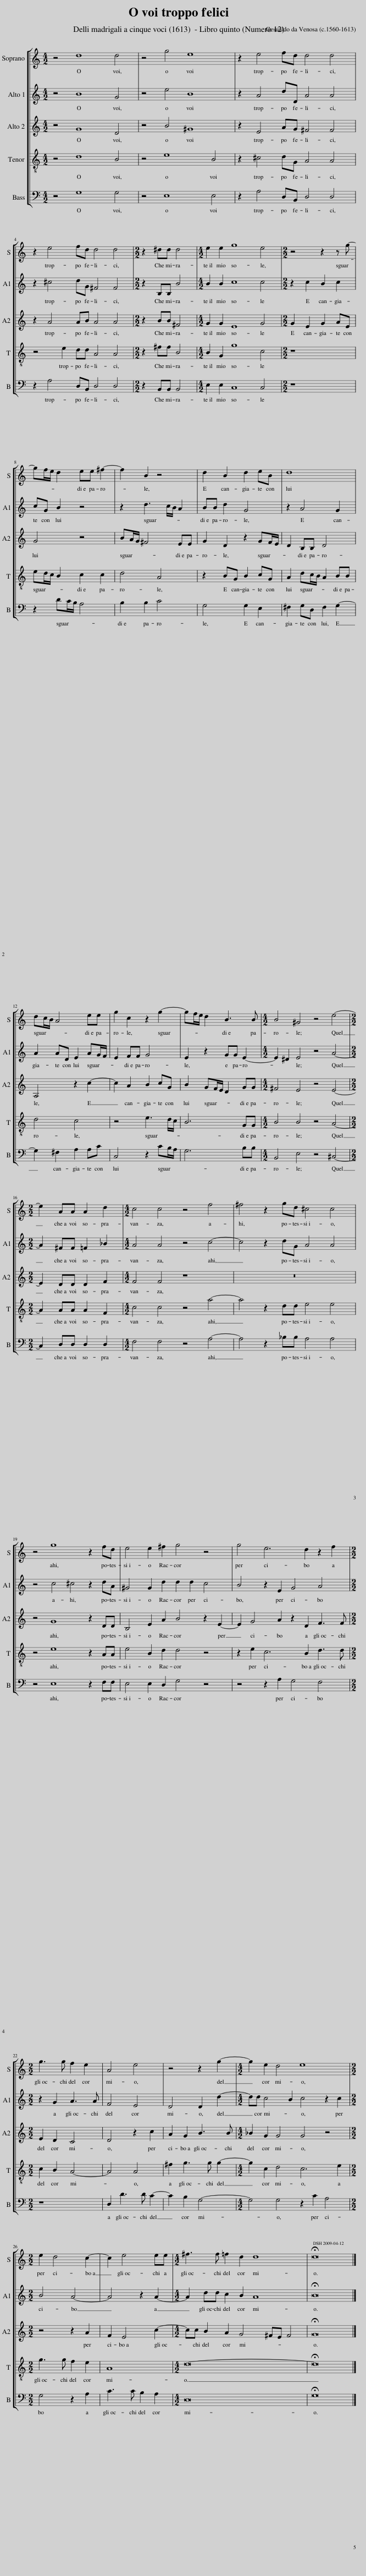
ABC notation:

X:1
%%score [ 1 2 3 4 5 ]
L:1/8
M:4/2
I:linebreak $
K:C
V:1 treble
V:2 treble
V:3 treble
V:4 treble-8 transpose=-12
V:5 bass
V:1
 z4 d8 d4 | z4 g4 e8 | z2 e4 fd d4 d4 |$ z2 e4 fd d4 d4 |[M:2/2] z2 ^dd d4 | %5
[M:4/2] e2 e2 g8 e4 |[M:2/2] z4 z2 z g- |$ gf/e/ d2 ee ^f2- | f2 B2 z4 | d2 B2 d2 eB | %10
 d8 |$ dc/B/ A4 ee | g2 c2 z2 g2- | gf/e/ d2 B3 B |[M:4/2] B4 ^G4 z4 e4- |$ %15
[M:2/2] e2 AA A2 d2 |[M:4/2] c4 c4 z4 f4 | ^f4 z2 gd ^c4 c4 |$ z4 g8 z2 fd | e4 e2 ^f2 g4 z4 | %20
 g4 e6 d2 z2 f2 |$[M:2/2] g3 g f2 e2 | A4 e4 | z4 z2 g2- |[M:4/2] g2 e2 d4 e8 |$ %25
[M:2/2] e2 d4 c2- | c2 e4 ee |[M:4/2] ^f3 f =f2 d2 d8 | !fermata!d16 |] %29
V:2
 z4 B8 G4 | z4 e4 B8 | z2 A4 dD A4 A4 |$ z2 ^c4 dG ^F4 F4 |[M:2/2] z2 B,B, B4 | %5
[M:4/2] B2 B2 c8 c4 |[M:2/2] z2 c2 B2 c2 |$ cG B2 z4 | z2 d3 c/B/ A2 | BB d2 G4 | %10
 z2 A4 G2 |$ A2 AD E2 AG/F/ | E2 FF G4 | E2 z2 GG E2- |[M:4/2] E2 ^D2 E4 z4 A4- |$ %15
[M:2/2] A2 ^FF =F2 _B2 |[M:4/2] A4 A4 z4 c4- | c4 z2 dG A4 A4 |$ z4 c4 ^c4 z2 dA | ^G4 G2 d2 d2 d2 c4 | %20
 B4 z2 E2 G4 A4 |$[M:2/2] z2 G2 A3 A | F4 E4 | D4 D2 d2- |[M:4/2] dd c4 B2 c4 z2 c2 |$ %25
[M:2/2] B4 A4- | A4 z2 A2- |[M:4/2] A2 dd c2 B2 A8 | !fermata!B16 |] %29
V:3
 z4 G8 D4 | z4 B4 ^G8 | z2 E4 AG ^F4 F4 |$ z2 A4 AB A4 A4 |[M:2/2] z2 BB ^F4 | %5
[M:4/2] G2 G2 E8 G4 |[M:2/2] G2 E2 G2 AE |$ G4 z4 | BA/G/ ^F4 EE | G2 D2 z2 GF/E/ | %10
 D2 B,B, D4 |$ A,4 z2 c2- | c2 A2 B2 cG | B2 GF/E/ D2 GG |[M:4/2] ^F4 E4 z4 E4- |$ %15
[M:2/2] E2 DD D2 F2 |[M:4/2] F4 F4 z8 | z16 |$ z4 G8 z2 DD | B,4 E2 A2 B4 z2 E2- | %20
 E2 G4 A2 z2 D2 F3 F |$[M:2/2] E2 D2 C4 | D4 z2 c2 | A2 G2 B3 B |[M:4/2] _B2 G2 G4 G4 z4 |$ %25
[M:2/2] z4 z2 A2 | F2 E4 c2- |[M:4/2] cc B2 A2 G4 ^FE F4 | !fermata!G16 |] %29
V:4
 z4 d8 B4 | z4 e8 B4 | z2 ^c4 dG A4 A4 |$ z4 e2 dd A4 A4 |[M:2/2] z2 ^ff B4 | %5
[M:4/2] B2 G2 g8 c4 |[M:2/2] z8 |$ ed/c/ B2 c2 c2 | d4 A4 | z2 BG B2 cG | %10
 A2 dc/B/ A2 BB |$ d4 c4 | z4 e3 d/c/ | B6 GG |[M:4/2] B4 B4 z4 A4- |$ %15
[M:2/2] A2 AA A2 F2 |[M:4/2] c4 c4 z4 a4- | a4 z2 dd e4 e4 |$ z4 e8 z2 AA | e4 B2 d2 d4 z4 | %20
 z2 e2 c6 B2 d3 d |$[M:2/2] c2 B2 A4- | A4 A4 | ^f2 g3 g g2- |[M:4/2] g2 c2 d4 c6 e2 |$ %25
[M:2/2] g3 g f2 e2 | A8 |[M:4/2] d16- | !fermata!d16 |] %29
V:5
 z4 G,8 G,4 | z4 E,8 E,4 | z2 A,4 D,B,, D,4 D,4 |$ z2 A,4 D,B,, D,4 D,4 |[M:2/2] z2 B,,B,, B,,4 | %5
[M:4/2] E,2 E,2 C,8 C,4 |[M:2/2] z8 |$ z2 DC/B,/ A,4 | B,2 B,2 C4 | G,4 G,2 E,2 | %10
 ^F,2 G,D, F,2 G,2- |$ G,2 ^F,2 A,2 A,C | C,4 z2 CB,/A,/ | G,6 B,B, |[M:4/2] B,,4 E,4 z4 ^C,4- |$ %15
[M:2/2] C,2 D,D, D,2 D,2 |[M:4/2] F,4 F,4 z4 A,4- | A,4 z2 _B,B, A,4 A,4 |$ z4 E,8 z2 F,F, | E,4 E,2 D,2 G,4 z4 | %20
 z4 z2 A,2 G,4 F,4 |$[M:2/2] z8 | D,2 D3 D C2- | C2 B,2 G,4- |[M:4/2] G,4 G,4 z2 C2 A,4 |$ %25
[M:2/2] G,4 z2 A,2 | C3 C B,2 A,2 |[M:4/2] D,16 | !fermata!G,16 |] %29
